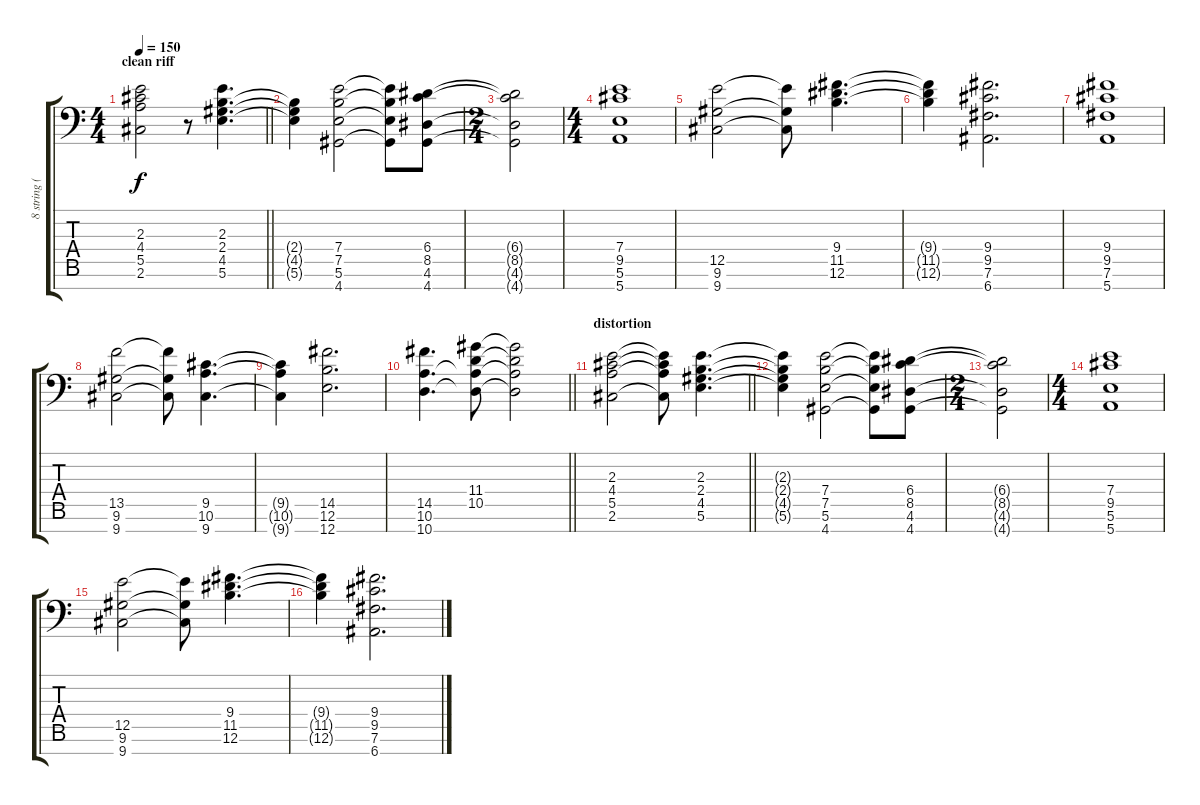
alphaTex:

\track ("8 string (low 7)" "8 string (") {instrument overdrivenguitar}
\staff {score tabs}
\tuning (B3 G3 D3 A2 E2 B1 E1) {hide}
\ts (4 4)
\section ("" "clean riff")
\tempo 150
\clef f4
\barLineRight lightlight
\ks c
(2.3 4.4 5.5 2.6).2{dy f volume 7} r.8 (2.3 2.4 4.5 5.6).4{d} |
(2.4{t} 4.5{t} 5.6{t}).4 (7.4 7.5 5.6 4.7).2 (7.4{t} 7.5{t} 5.6{t} 4.7{t}).8 (6.4 8.5 4.6 4.7).8 |
\ts (2 4)
(6.4{t} 8.5{t} 4.6{t} 4.7{t}).2 |
\ts (4 4)
(7.4 9.5 5.6 5.7).1 |
(12.5 9.6 9.7).2 (12.5{t} 9.6{t} 9.7{t}).8 (9.4 11.5 12.6).4{d} |
(9.4{t} 11.5{t} 12.6{t}).4 (9.4 9.5 7.6 6.7).2{d} |
(9.4 9.5 7.6 5.7).1 |
(13.5 9.6 9.7).2 (13.5{t} 9.6{t} 9.7{t}).8 (9.5 10.6 9.7).4{d} |
(9.5{t} 10.6{t} 9.7{t}).4 (14.5 12.6 12.7).2{d} |
\barLineRight lightlight
(14.5 10.6 10.7).4{d} (11.4 10.5 10.6{t} 10.7{t}).8 (11.4{t} 10.5{t} 10.6{t} 10.7{t}).2 |
\section ("" "distortion")
\barLineRight lightlight
(2.3 4.4 5.5 2.6).2{volume 13} (2.3{t} 4.4{t} 5.5{t} 2.6{t}).8 (2.3 2.4 4.5 5.6).4{d} |
(2.3{t} 2.4{t} 4.5{t} 5.6{t}).4 (7.4 7.5 5.6 4.7).2 (7.4{t} 7.5{t} 5.6{t} 4.7{t}).8 (6.4 8.5 4.6 4.7).8 |
\ts (2 4)
(6.4{t} 8.5{t} 4.6{t} 4.7{t}).2 |
\ts (4 4)
(7.4 9.5 5.6 5.7).1 |
(12.5 9.6 9.7).2 (12.5{t} 9.6{t} 9.7{t}).8 (9.4 11.5 12.6).4{d} |
(9.4{t} 11.5{t} 12.6{t}).4 (9.4 9.5 7.6 6.7).2{d}
